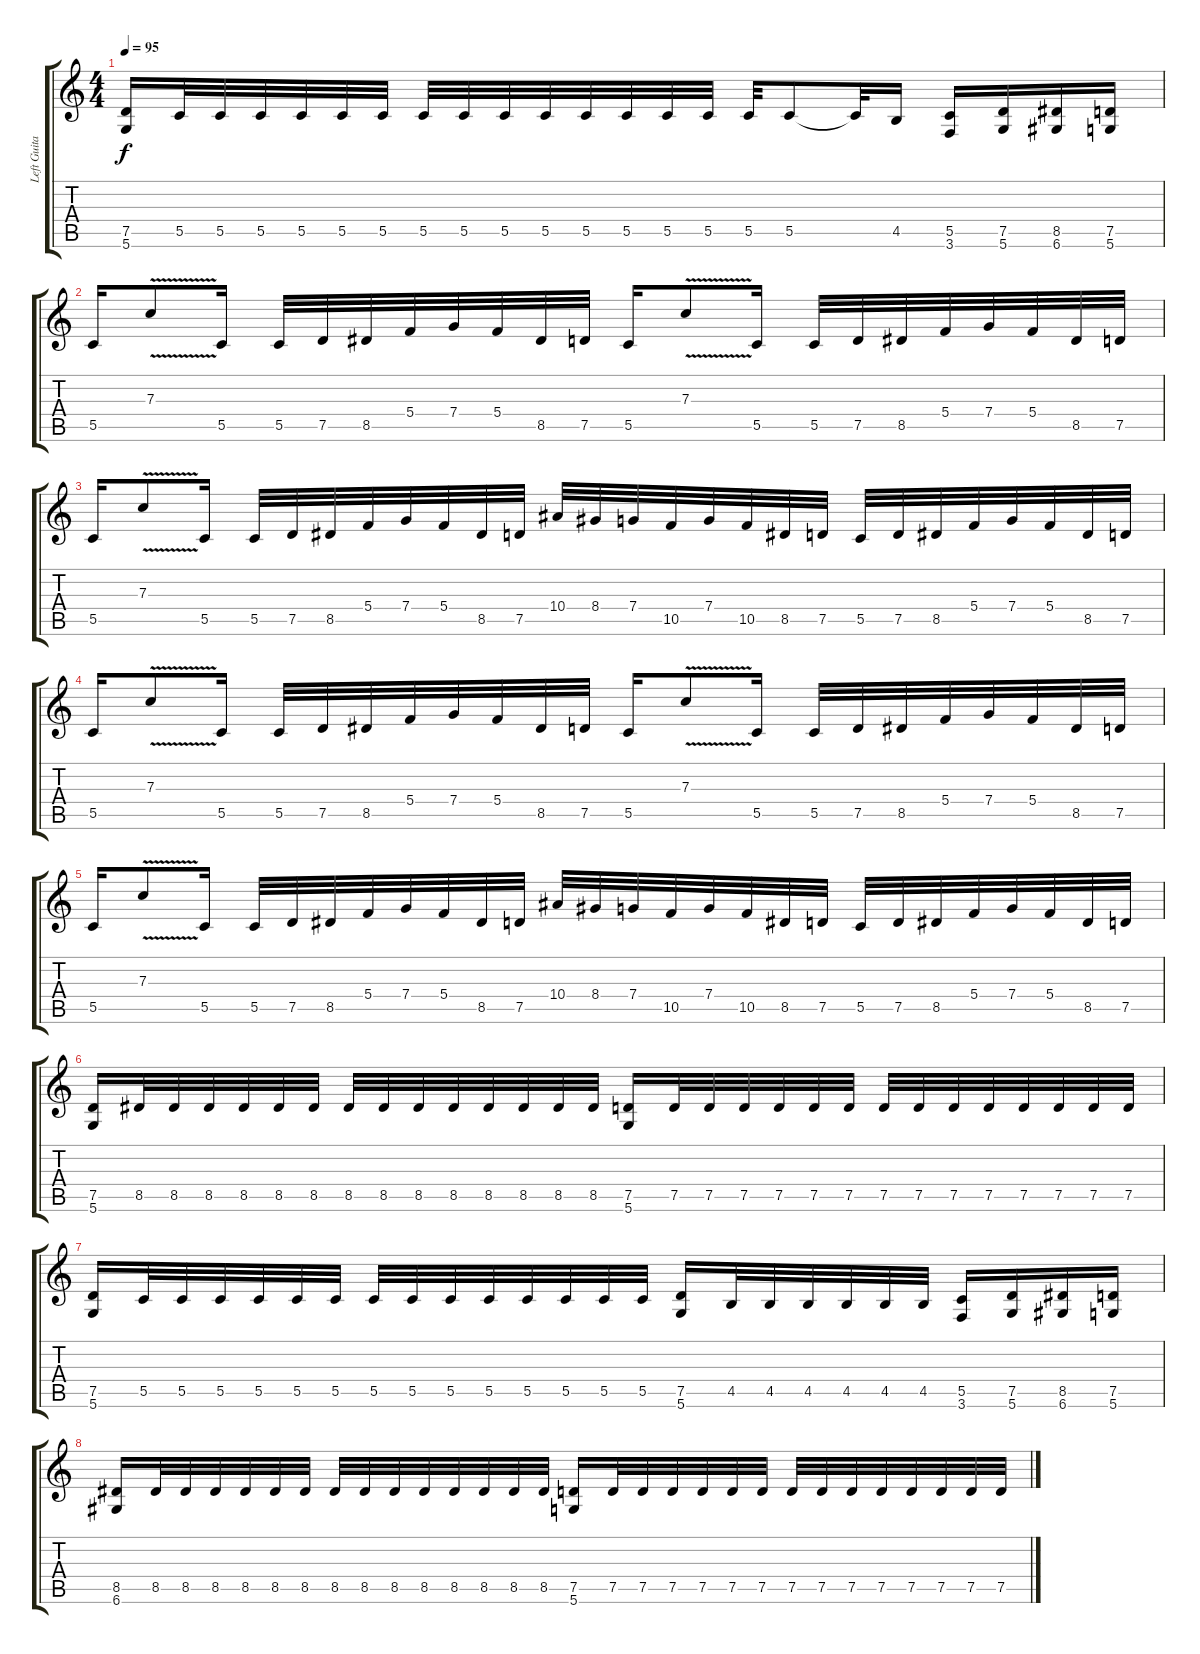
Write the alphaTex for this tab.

\track ("Left Guitar" "Left Guita") {instrument distortionguitar}
\staff {score tabs}
\tuning (D4 A3 F3 C3 G2 D2) {hide}
\ts (4 4)
\tempo 95
\clef g2
\ks c
(7.5 5.6).16{dy f} 5.5.32 5.5.32 5.5.32 5.5.32 5.5.32 5.5.32 5.5.32 5.5.32 5.5.32 5.5.32 5.5.32 5.5.32 5.5.32 5.5.32 5.5.32 5.5.8 5.5{t}.32 4.5.16 (5.5 3.6).16 (7.5 5.6).16 (8.5 6.6).16 (7.5 5.6).16 |
5.5.16 7.3{v}.8 5.5.16 5.5.32 7.5.32 8.5.32 5.4.32 7.4.32 5.4.32 8.5.32 7.5.32 5.5.16 7.3{v}.8 5.5.16 5.5.32 7.5.32 8.5.32 5.4.32 7.4.32 5.4.32 8.5.32 7.5.32 |
5.5.16 7.3{v}.8 5.5.16 5.5.32 7.5.32 8.5.32 5.4.32 7.4.32 5.4.32 8.5.32 7.5.32 10.4.32 8.4.32 7.4.32 10.5.32 7.4.32 10.5.32 8.5.32 7.5.32 5.5.32 7.5.32 8.5.32 5.4.32 7.4.32 5.4.32 8.5.32 7.5.32 |
5.5.16 7.3{v}.8 5.5.16 5.5.32 7.5.32 8.5.32 5.4.32 7.4.32 5.4.32 8.5.32 7.5.32 5.5.16 7.3{v}.8 5.5.16 5.5.32 7.5.32 8.5.32 5.4.32 7.4.32 5.4.32 8.5.32 7.5.32 |
5.5.16 7.3{v}.8 5.5.16 5.5.32 7.5.32 8.5.32 5.4.32 7.4.32 5.4.32 8.5.32 7.5.32 10.4.32 8.4.32 7.4.32 10.5.32 7.4.32 10.5.32 8.5.32 7.5.32 5.5.32 7.5.32 8.5.32 5.4.32 7.4.32 5.4.32 8.5.32 7.5.32 |
(7.5 5.6).16 8.5.32 8.5.32 8.5.32 8.5.32 8.5.32 8.5.32 8.5.32 8.5.32 8.5.32 8.5.32 8.5.32 8.5.32 8.5.32 8.5.32 (7.5 5.6).16 7.5.32 7.5.32 7.5.32 7.5.32 7.5.32 7.5.32 7.5.32 7.5.32 7.5.32 7.5.32 7.5.32 7.5.32 7.5.32 7.5.32 |
(7.5 5.6).16 5.5.32 5.5.32 5.5.32 5.5.32 5.5.32 5.5.32 5.5.32 5.5.32 5.5.32 5.5.32 5.5.32 5.5.32 5.5.32 5.5.32 (7.5 5.6).16 4.5.32 4.5.32 4.5.32 4.5.32 4.5.32 4.5.32 (5.5 3.6).16 (7.5 5.6).16 (8.5 6.6).16 (7.5 5.6).16 |
(8.5 6.6).16 8.5.32 8.5.32 8.5.32 8.5.32 8.5.32 8.5.32 8.5.32 8.5.32 8.5.32 8.5.32 8.5.32 8.5.32 8.5.32 8.5.32 (7.5 5.6).16 7.5.32 7.5.32 7.5.32 7.5.32 7.5.32 7.5.32 7.5.32 7.5.32 7.5.32 7.5.32 7.5.32 7.5.32 7.5.32 7.5.32
